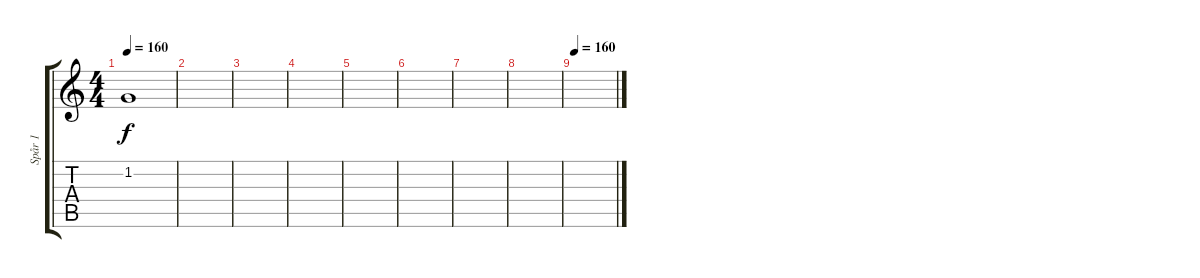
\track ("Spår 1" "Spår 1") {instrument electricguitarclean}
\staff {score tabs}
\tuning (B3 Gb3 D3 A2 E2 B1) {hide}
\ts (4 4)
\tempo 160
\clef g2
\ks c
1.2{t}.1{dy f} |
|
|
|
|
|
|
|
\tempo 160
